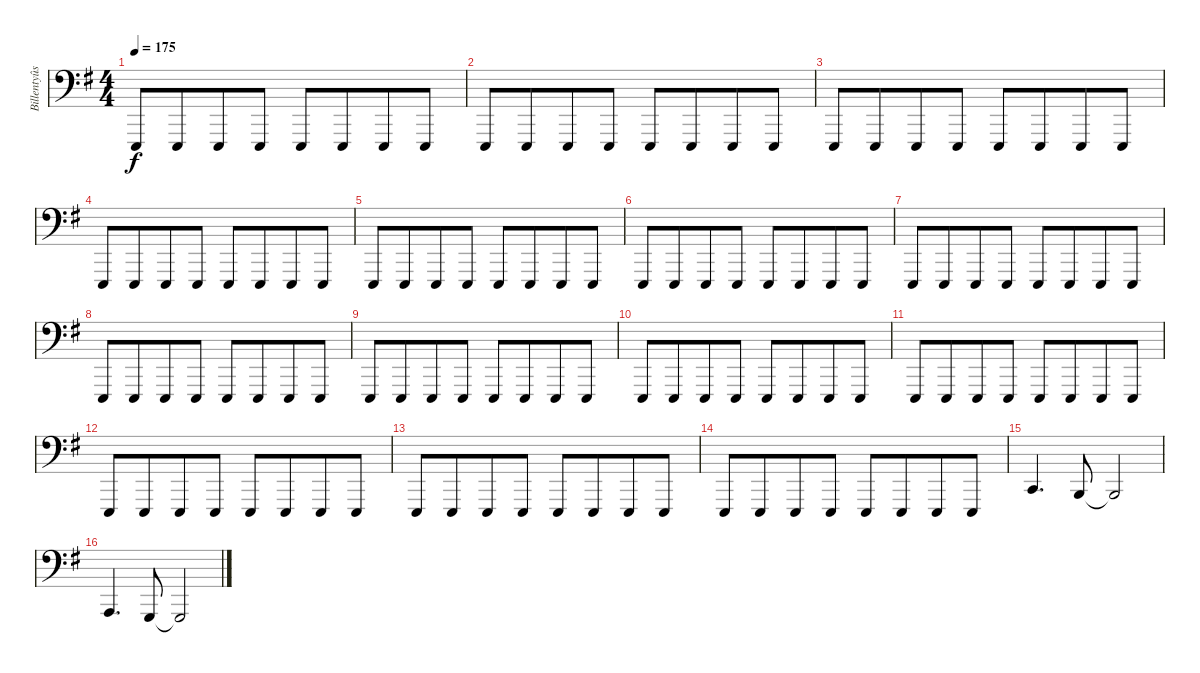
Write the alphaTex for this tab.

\track ("Billentyûs 2 (Jon Lord)" "Billentyûs") {instrument electricgrandpiano}
\staff {score}
\tuning (C3 G2 D2 A1 E1 B0) {hide}
\ts (4 4)
\tempo 175
\clef f4
\ks g
0.5.8{dy f} 0.5.8{beam merge} 0.5.8 0.5.8 0.5.8 0.5.8{beam merge} 0.5.8 0.5.8 |
0.5.8 0.5.8{beam merge} 0.5.8 0.5.8 0.5.8 0.5.8{beam merge} 0.5.8 0.5.8 |
0.5.8 0.5.8{beam merge} 0.5.8 0.5.8 0.5.8 0.5.8{beam merge} 0.5.8 0.5.8 |
0.5.8 0.5.8{beam merge} 0.5.8 0.5.8 0.5.8 0.5.8{beam merge} 0.5.8 0.5.8 |
0.5.8 0.5.8{beam merge} 0.5.8 0.5.8 0.5.8 0.5.8{beam merge} 0.5.8 0.5.8 |
0.5.8 0.5.8{beam merge} 0.5.8 0.5.8 0.5.8 0.5.8{beam merge} 0.5.8 0.5.8 |
0.5.8 0.5.8{beam merge} 0.5.8 0.5.8 0.5.8 0.5.8{beam merge} 0.5.8 0.5.8 |
0.5.8 0.5.8{beam merge} 0.5.8 0.5.8 0.5.8 0.5.8{beam merge} 0.5.8 0.5.8 |
0.5.8 0.5.8{beam merge} 0.5.8 0.5.8 0.5.8 0.5.8{beam merge} 0.5.8 0.5.8 |
0.5.8 0.5.8{beam merge} 0.5.8 0.5.8 0.5.8 0.5.8{beam merge} 0.5.8 0.5.8 |
0.5.8 0.5.8{beam merge} 0.5.8 0.5.8 0.5.8 0.5.8{beam merge} 0.5.8 0.5.8 |
0.5.8 0.5.8{beam merge} 0.5.8 0.5.8 0.5.8 0.5.8{beam merge} 0.5.8 0.5.8 |
0.5.8 0.5.8{beam merge} 0.5.8 0.5.8 0.5.8 0.5.8{beam merge} 0.5.8 0.5.8 |
0.5.8 0.5.8{beam merge} 0.5.8 0.5.8 0.5.8 0.5.8{beam merge} 0.5.8 0.5.8 |
3.4.4{d} 2.4.8 2.4{t}.2 |
0.4.4{d} 3.5.8 3.5{t}.2
